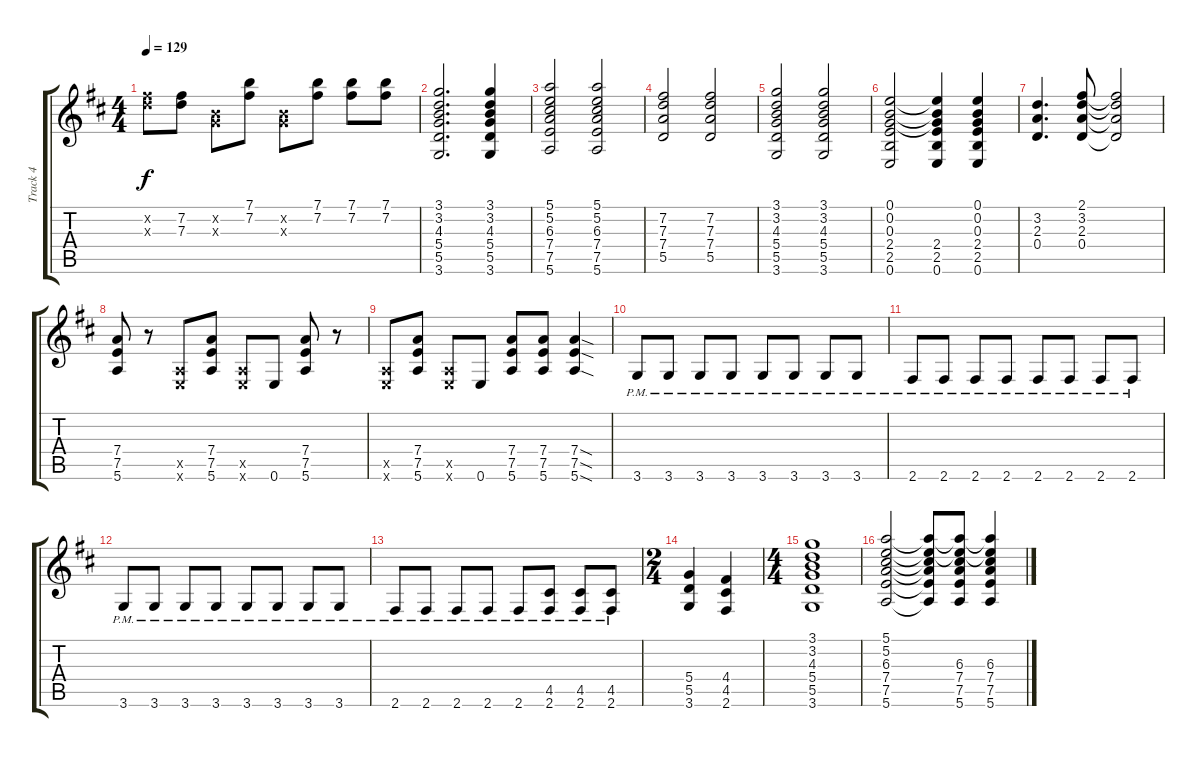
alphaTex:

\track ("Track 4" "Track 4") {instrument distortionguitar}
\staff {score tabs}
\tuning (E4 B3 G3 D3 A2 E2) {hide}
\ts (4 4)
\tempo 129
\clef g2
\ks bminor
(7.2{x} 7.3{x}).8{dy f} (7.2 7.3).8 (0.2{x} 0.3{x}).8 (7.1 7.2).8 (0.2{x} 0.3{x}).8 (7.1 7.2).8 (7.1 7.2).8 (7.1 7.2).8 |
(3.1 3.2 4.3 5.4 5.5 3.6).2{d} (3.1 3.2 4.3 5.4 5.5 3.6).4 |
(5.1 5.2 6.3 7.4 7.5 5.6).2 (5.1 5.2 6.3 7.4 7.5 5.6).2 |
(7.2 7.3 7.4 5.5).2 (7.2 7.3 7.4 5.5).2 |
(3.1 3.2 4.3 5.4 5.5 3.6).2 (3.1 3.2 4.3 5.4 5.5 3.6).2 |
(0.1 0.2 0.3 2.4 2.5 0.6).2 (0.1{t} 0.2{t} 0.3{t} 2.4 2.5 0.6).4 (0.1 0.2 0.3 2.4 2.5 0.6).4 |
(3.2 2.3 0.4).4{d} (2.1 3.2 2.3 0.4).8 (2.1{t} 3.2{t} 2.3{t} 0.4{t}).2 |
(7.4 7.5 5.6).8 r.8 (0.5{x} 0.6{x}).8 (7.4 7.5 5.6).8 (0.5{x} 0.6{x}).8 0.6.8 (7.4 7.5 5.6).8 r.8 |
(0.5{x} 0.6{x}).8 (7.4 7.5 5.6).8 (0.5{x} 0.6{x}).8 0.6.8 (7.4 7.5 5.6).8 (7.4 7.5 5.6).8 (7.4{sod} 7.5{sod} 5.6{sod}).4 |
3.6{pm}.8 3.6{pm}.8 3.6{pm}.8 3.6{pm}.8 3.6{pm}.8 3.6{pm}.8 3.6{pm}.8 3.6{pm}.8 |
2.6{pm}.8 2.6{pm}.8 2.6{pm}.8 2.6{pm}.8 2.6{pm}.8 2.6{pm}.8 2.6{pm}.8 2.6{pm}.8 |
3.6{pm}.8 3.6{pm}.8 3.6{pm}.8 3.6{pm}.8 3.6{pm}.8 3.6{pm}.8 3.6{pm}.8 3.6{pm}.8 |
2.6{pm}.8 2.6{pm}.8 2.6{pm}.8 2.6{pm}.8 2.6{pm}.8 (4.5{pm} 2.6{pm}).8 (4.5{pm} 2.6{pm}).8 (4.5{pm} 2.6{pm}).8 |
\ts (2 4)
(5.4 5.5 3.6).4 (4.4 4.5 2.6).4 |
\ts (4 4)
(3.1 3.2 4.3 5.4 5.5 3.6).1 |
(5.1 5.2 6.3 7.4 7.5 5.6).2 (5.1{t} 5.2{t} 6.3{t} 7.4{t} 7.5{t} 5.6{t}).8 (5.1{t} 5.2{t} 6.3 7.4 7.5 5.6).8 (5.1{t} 5.2{t} 6.3 7.4 7.5 5.6).4
